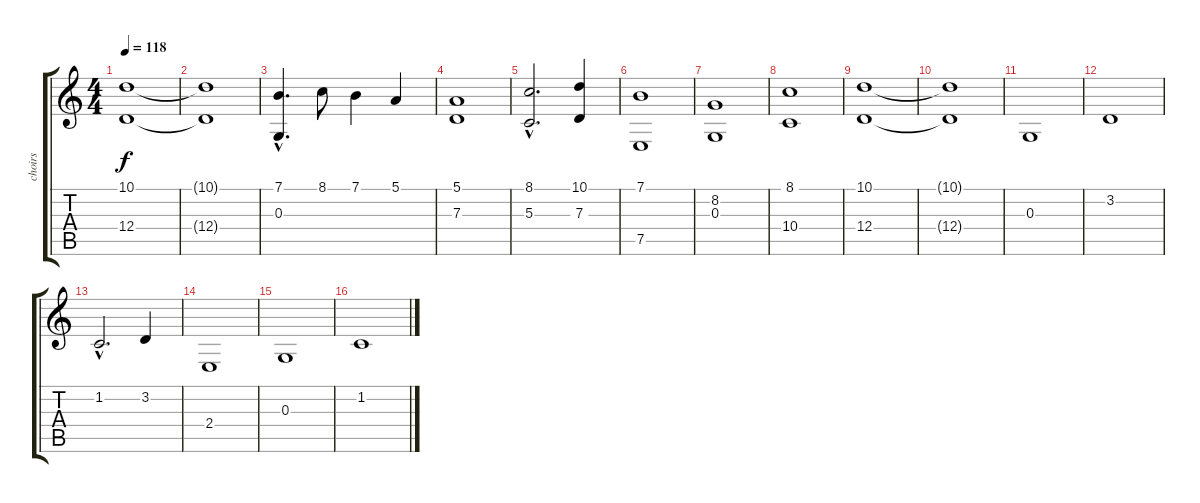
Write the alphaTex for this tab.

\track ("choirs" "choirs") {instrument choiraahs}
\staff {score tabs}
\tuning (E4 B3 G3 D3 A2 E2) {hide}
\ts (4 4)
\tempo 118
\clef g2
\ks c
(10.1 12.4).1{dy f} |
(10.1{t} 12.4{t}).1 |
(7.1{hac} 0.3).4{d} 8.1.8 7.1.4 5.1.4 |
(5.1 7.3).1 |
(8.1{hac} 5.3{hac}).2{d} (10.1 7.3).4 |
(7.1 7.5).1 |
(8.2 0.3).1 |
(8.1 10.4).1 |
(10.1 12.4).1 |
(10.1{t} 12.4{t}).1 |
0.3.1 |
3.2.1 |
1.2{hac}.2{d} 3.2.4 |
2.4.1 |
0.3.1 |
1.2.1
